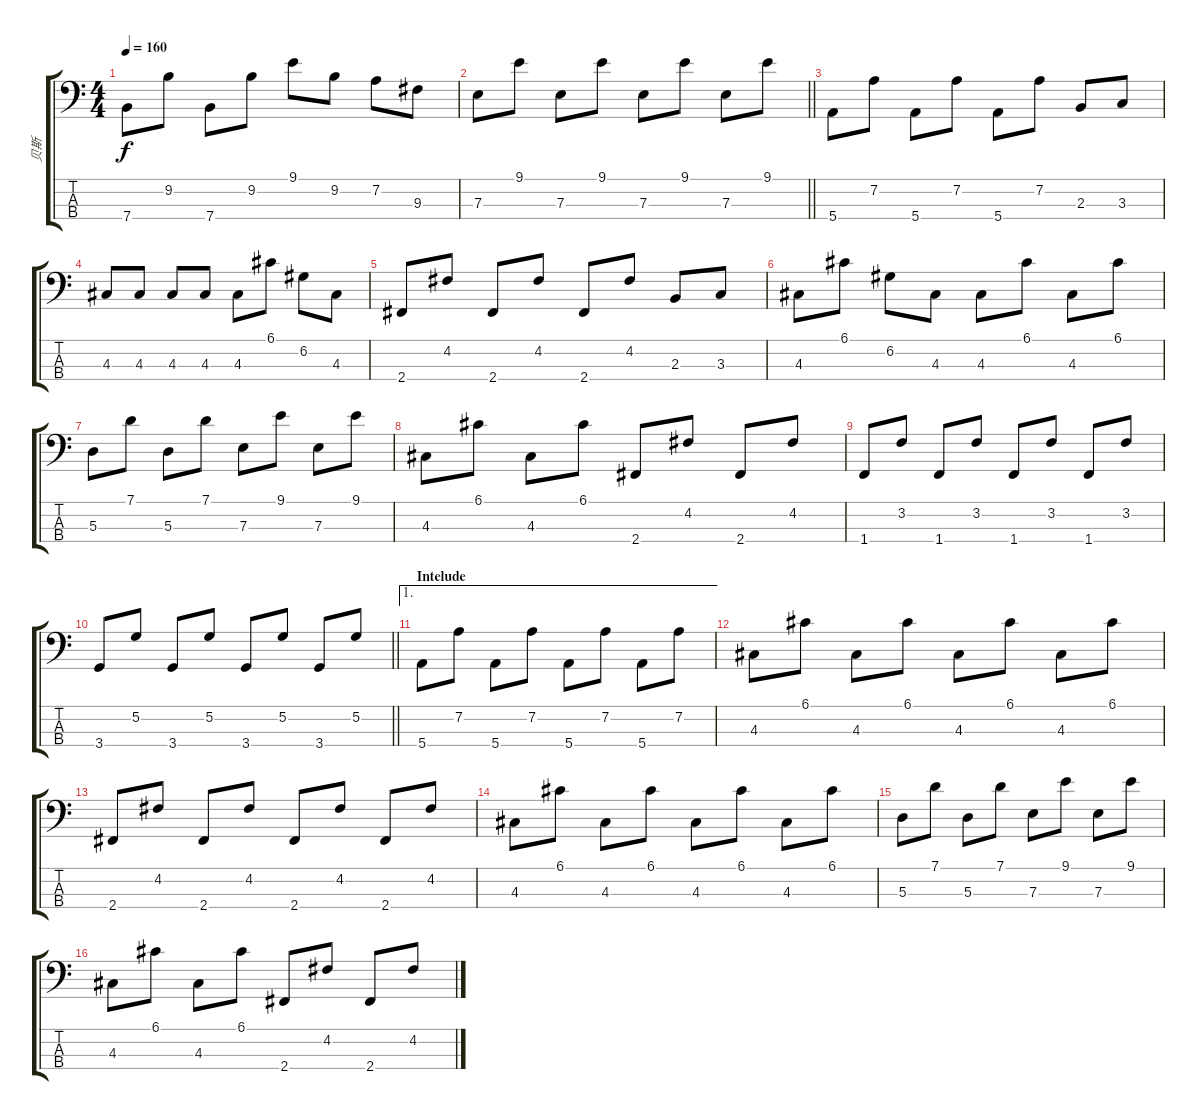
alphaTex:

\track ("贝斯" "贝斯") {instrument electricbassfinger}
\staff {score tabs}
\tuning (G2 D2 A1 E1) {hide}
\ts (4 4)
\tempo 160
\clef f4
\ks c
7.4.8{dy f} 9.2.8 7.4.8 9.2.8 9.1.8 9.2.8 7.2.8 9.3.8 |
\barLineRight lightlight
7.3.8 9.1.8 7.3.8 9.1.8 7.3.8 9.1.8 7.3.8 9.1.8 |
5.4.8 7.2.8 5.4.8 7.2.8 5.4.8 7.2.8 2.3.8 3.3.8 |
4.3.8 4.3.8 4.3.8 4.3.8 4.3.8 6.1.8 6.2.8 4.3.8 |
2.4.8 4.2.8 2.4.8 4.2.8 2.4.8 4.2.8 2.3.8 3.3.8 |
4.3.8 6.1.8 6.2.8 4.3.8 4.3.8 6.1.8 4.3.8 6.1.8 |
5.3.8 7.1.8 5.3.8 7.1.8 7.3.8 9.1.8 7.3.8 9.1.8 |
4.3.8 6.1.8 4.3.8 6.1.8 2.4.8 4.2.8 2.4.8 4.2.8 |
1.4.8 3.2.8 1.4.8 3.2.8 1.4.8 3.2.8 1.4.8 3.2.8 |
\barLineRight lightlight
3.4.8 5.2.8 3.4.8 5.2.8 3.4.8 5.2.8 3.4.8 5.2.8 |
\ae 1
\section ("" "Intelude")
5.4.8 7.2.8 5.4.8 7.2.8 5.4.8 7.2.8 5.4.8 7.2.8 |
4.3.8 6.1.8 4.3.8 6.1.8 4.3.8 6.1.8 4.3.8 6.1.8 |
2.4.8 4.2.8 2.4.8 4.2.8 2.4.8 4.2.8 2.4.8 4.2.8 |
4.3.8 6.1.8 4.3.8 6.1.8 4.3.8 6.1.8 4.3.8 6.1.8 |
5.3.8 7.1.8 5.3.8 7.1.8 7.3.8 9.1.8 7.3.8 9.1.8 |
4.3.8 6.1.8 4.3.8 6.1.8 2.4.8 4.2.8 2.4.8 4.2.8
